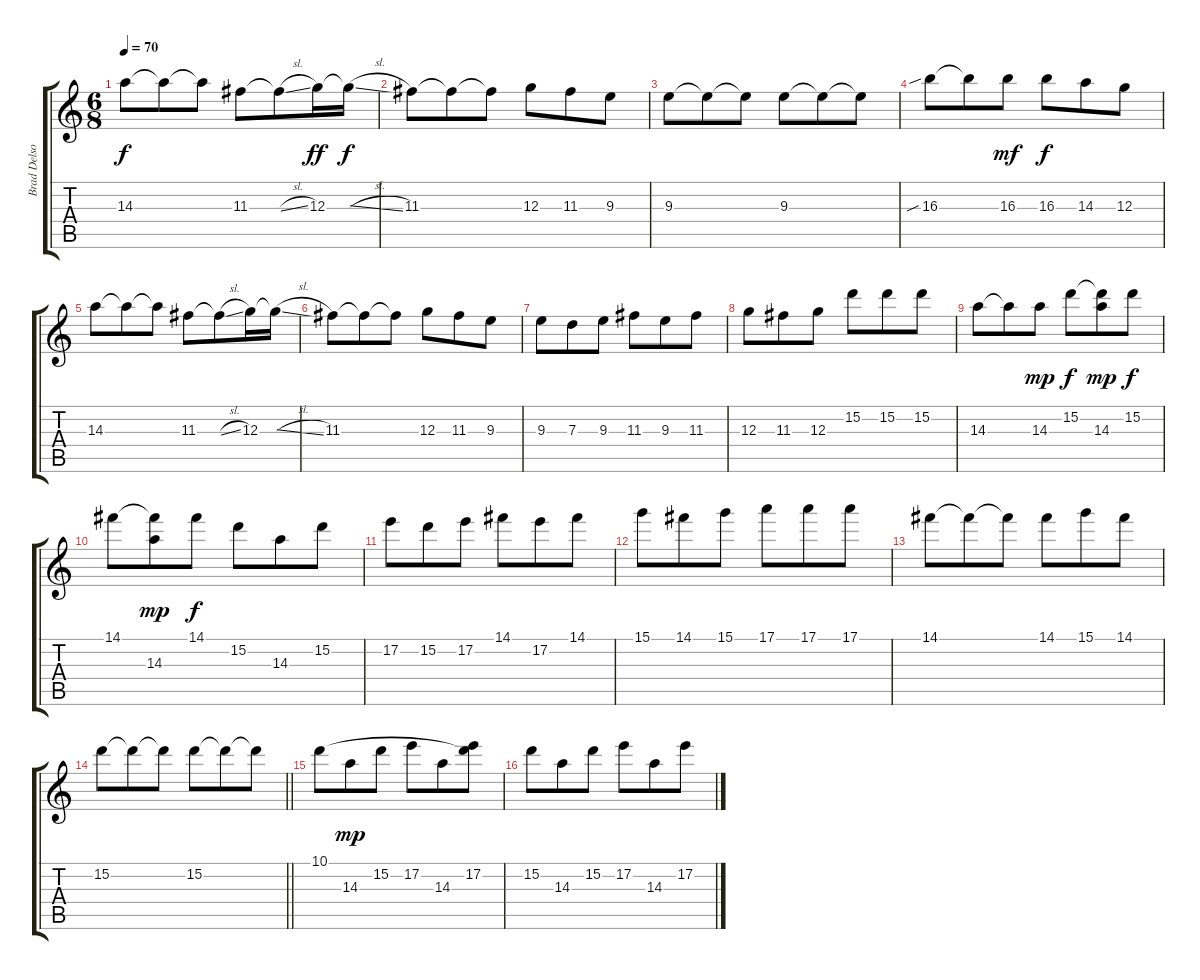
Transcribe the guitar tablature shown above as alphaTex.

\track ("Brad Delson [Solo]" "Brad Delso") {instrument distortionguitar}
\staff {score tabs}
\tuning (E4 B3 G3 D3 A2 D2) {hide}
\ts (6 8)
\tempo 70
\clef g2
\ks c
14.3.8{dy f} 14.3{t}.8 14.3{t}.8 11.3.8 11.3{sl t}.8 12.3.16{dy ff} 12.3{sl t}.16{dy f} |
11.3.8 11.3{t}.8 11.3{t}.8 12.3.8 11.3.8 9.3.8 |
9.3.8 9.3{t}.8 9.3{t}.8 9.3.8 9.3{t}.8 9.3{t}.8 |
16.3{sib}.8 16.3{t}.8 16.3.8{dy mf} 16.3.8{dy f} 14.3.8 12.3.8 |
14.3.8 14.3{t}.8 14.3{t}.8 11.3.8 11.3{sl t}.8 12.3.16 12.3{sl t}.16 |
11.3.8 11.3{t}.8 11.3{t}.8 12.3.8 11.3.8 9.3.8 |
9.3.8 7.3.8 9.3.8 11.3.8 9.3.8 11.3.8 |
12.3.8 11.3.8 12.3.8 15.2.8 15.2.8 15.2.8 |
14.3.8 14.3{t}.8 14.3.8{dy mp} 15.2.8{dy f} (15.2{t} 14.3).8{dy mp} 15.2.8{dy f} |
14.1.8 (14.1{t} 14.3).8{dy mp} 14.1.8{dy f} 15.2.8 14.3.8 15.2.8 |
17.2.8 15.2.8 17.2.8 14.1.8 17.2.8 14.1.8 |
15.1.8 14.1.8 15.1.8 17.1.8 17.1.8 17.1.8 |
14.1.8 14.1{t}.8 14.1{t}.8 14.1.8 15.1.8 14.1.8 |
\barLineRight lightlight
15.2.8 15.2{t}.8 15.2{t}.8 15.2.8 15.2{t}.8 15.2{t}.8 |
10.1.8 14.3.8{dy mp} 15.2.8 17.2.8 14.3.8 (10.1{t} 17.2).8 |
15.2.8 14.3.8 15.2.8 17.2.8 14.3.8 17.2.8
